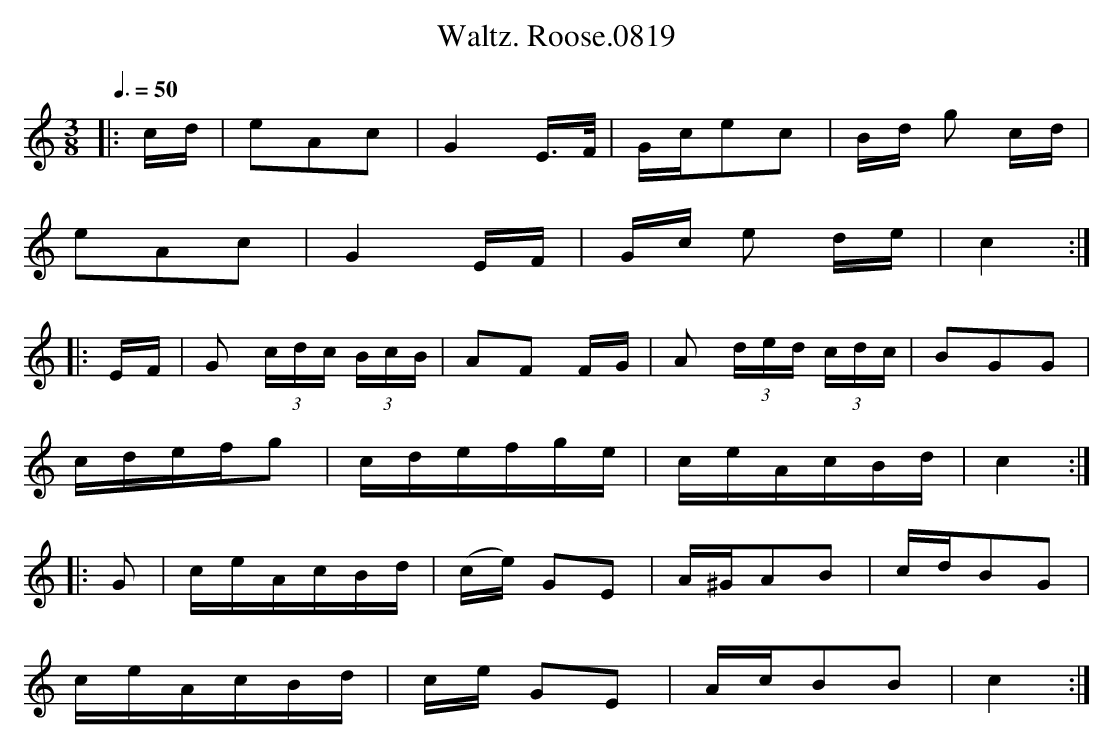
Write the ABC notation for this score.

X:1
T:Waltz. Roose.0819
M:3/8
L:1/16
Q: 3/8=50
K:C
|: cd | e2A2c2 | G4 E>F | Gce2c2 | Bd g2  cd |
e2A2c2 | G4 EF | Gc e2 de | c4 :|
|: EF | G2 (3cdc (3BcB | A2F2 FG | A2 (3ded (3cdc | B2G2G2 |
cdefg2 | cdefge | ceAcBd | c4 :|
|: G2 | ceAcBd | (ce) G2E2 | A^GA2B2 | cdB2G2 |
ceAcBd | ce G2E2 | AcB2B2 | c4:|
